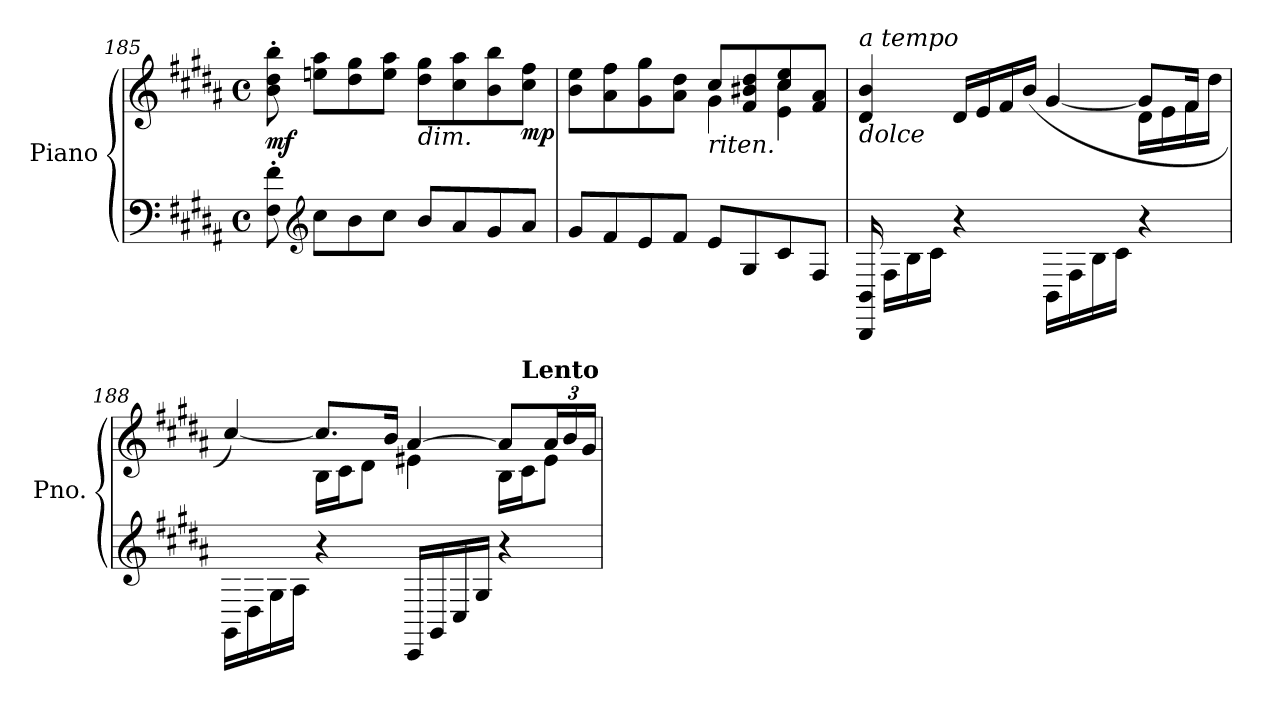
**kern	**kern	**dynam
*part1	*part1	*part1
*staff2	*staff1	*staff1/2
*I"Piano	*	*
*I'Pno.	*	*
!!LO:LB:g=z
*clefF4	*clefG2	*
*k[f#c#g#d#a#]	*k[f#c#g#d#a#]	*
*M4/4	*M4/4	*
*met(c)	*met(c)	*
=185	=185	=185
!	!	!LO:DY:b
8F#\' 8f#\'	8b\' 8dd#\' 8bb\'	mf
*clefG2	*	*
8cc#\L	8een\< 8aa#\<L	.
*	*MM90	*
8b\	8dd#\< 8gg#\<	.
8cc#\J	8ee\ 8aa#\J	.
*	*MM95	*
!	!LO:TX:b:i:t=dim.	!
8b/L	8dd#\ 8gg#\L	.
8a#/	8cc#\ 8aa#\	.
8g#/	8b\ 8bb\	.
!	!	!LO:DY:b
8a#/J	8cc#\ 8ff#\J	mp
=186	=186	=186
*	*MM90	*
*	*^	*
8g#/L	8b\ 8ee\L	2ryy	.
8f#/	8a#\ 8ff#\	.	.
8e/	8g#\ 8gg#\	.	.
*	*MM85	*	*
8f#/J	8a#\ 8dd#\J	.	.
*	*MM70	*	*
!	!LO:TX:b:i:t=riten.	!	!
8e/L	8cc#/L	4g#\	.
8G#/	8f#/ 8b#X/ 8dd#/	.	.
*	*MM60	*	*
8c#/	8cc#/ 8ee/	4e\ 4cc#\	.
*	*MM50	*	*
8F#/J	8f#/ 8a#/J	.	.
=187	=187	=187	=187
*	*MM80	*	*
!	!LO:TX:b:i:t=dolce	!	!
!	!LO:TX:a:i:t=a tempo	!	!
(<16BBB/ 16BB/	4d#/ 4b/	2.ryy	.
16F#<\LL	.	.	.
16B<\	.	.	.
*	*MM90	*	*
16c#\JJ	.	.	.
4r	16d#</LL	.	.
.	16e</	.	.
.	16f#/	.	.
*	*MM95	*	*
.	(16b/JJ	.	.
16BB\LL	[4g#/	.	.
16F#\	.	.	.
16B>\	.	.	.
16c#\JJ	.	.	.
4r	8g#/L]	16d#<\LL	.
.	.	16e<\	.
.	16f#/Jk	16f#\	.
.	16ryy	16dd#\JJ	.
!!LO:LB:g=z	!!
=188	=188	=188	=188
16GG#\LL	[4cc#/)	4ryy	.
16D#>\	.	.	.
16G#\	.	.	.
16A#\JJ	.	.	.
4r	8.cc#/L]	16B\LL	.
.	.	16c#\J	.
.	.	8d#\J	.
.	16b/Jk	.	.
16CC#/LL	[4a#/	(4e#X\	.
16GG#/	.	.	.
16C#/	.	.	.
16G#/JJ	.	.	.
4r	8a#/L]	16B\LL	.
!	!	!LO:TX:a:B:t=Lento	!
.	.	16c#\J	.
*	*Xbrackettup	*	*
.	24a#/L	8e#\J	.
.	24b/	.	.
.	24g#/JJ	.	.
*	*v	*v	*
=	=	=
*-	*-	*-
